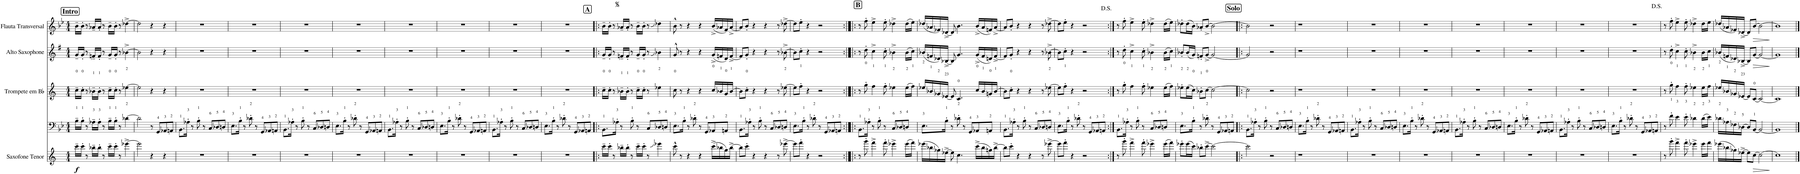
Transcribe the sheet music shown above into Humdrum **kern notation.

**kern	**dynam	**kern	**kern	**kern	**dynam	**kern	**dynam
*part5	*part5	*part4	*part3	*part2	*part2	*part1	*part1
*staff5	*staff5	*staff4	*staff3	*staff2	*staff2	*staff1	*staff1
*I"Saxofone Tenor	*	*I"Trombone	*I"Trompete em Bb	*I"Alto Saxophone	*	*I"Flauta Transversal	*
*I'Sax. Tn.	*	*I'Trb	*I'Tpt	*I'A Sax	*	*I'Fl	*
*clefG2	*	*clefF4	*clefG2	*clefG2	*	*clefG2	*
*Trd8c14	*	*	*Trd1c2	*Trd5c9	*	*	*
*k[]	*	*k[b-e-]	*k[]	*k[f#]	*	*k[b-e-]	*
*M4/4	*	*M4/4	*M4/4	*M4/4	*	*M4/4	*
!!LO:REH:place=s1:a:B:cj:fs=14:t=Intro
=1	=1	=1	=1	=1	=1	=1	=1
!	!LO:DY:b	!	!	!	!	!	!
16ccc~\LL	f	16B-~\LL	16cc~\LL	16g~/LL	.	16b-~\LL	.
16ccc'\JJ	.	16B-'\JJ	16cc'\JJ	16g'/JJ	.	16b-'\JJ	.
8r	.	8r	8r	8r	.	8r	.
16bb-X~\LL	.	16A-X~\LL	16b-X~\LL	16fn~/LL	.	16a-X~/LL	.
16bb-'\JJ	.	16A-'\JJ	16b-'\JJ	16f'/JJ	.	16a-'/JJ	.
8r	.	8r	8r	8r	.	8r	.
16ccc~\LL	.	16B-~\LL	16cc~\LL	16g~/LL	.	16b-~\LL	.
16ccc'\JJ	.	16B-'\JJ	16cc'\JJ	16g'/JJ	.	16b-'\JJ	.
8r	.	8r	8r	8r	.	8r	.
[4eee-X^\	.	[4d-X\	[4ee-X\	[4b-X^\	.	[4dd-X^\	.
=2	=2	=2	=2	=2	=2	=2	=2
2eee-\]	.	2d-\]	2ee-\]	2b-\]	.	2dd-\]	.
4r	.	8r	4r	4r	.	4r	.
.	.	8GG/L	.	.	.	.	.
4r	.	8AA-X/	4r	4r	.	4r	.
.	.	8AAn/J	.	.	.	.	.
=3	=3	=3	=3	=3	=3	=3	=3
1r	.	8.BB-\L	1r	1r	.	1r	.
.	.	16A-X'\Jk	.	.	.	.	.
.	.	8r	.	.	.	.	.
.	.	8B-'\	.	.	.	.	.
.	.	8r	.	.	.	.	.
.	.	8C/L	.	.	.	.	.
.	.	8D-X/	.	.	.	.	.
.	.	8Dn/J	.	.	.	.	.
=4	=4	=4	=4	=4	=4	=4	=4
1r	.	8.E-\L	1r	1r	.	1r	.
.	.	16B-'\Jk	.	.	.	.	.
.	.	8r	.	.	.	.	.
.	.	8d-X'\	.	.	.	.	.
.	.	8r	.	.	.	.	.
.	.	8GG/L	.	.	.	.	.
.	.	8AA-X/	.	.	.	.	.
.	.	8AAn/J	.	.	.	.	.
=5	=5	=5	=5	=5	=5	=5	=5
1r	.	8.BB-\L	1r	1r	.	1r	.
.	.	16A-X'\Jk	.	.	.	.	.
.	.	8r	.	.	.	.	.
.	.	8B-'\	.	.	.	.	.
.	.	8r	.	.	.	.	.
.	.	8C/L	.	.	.	.	.
.	.	8D-X/	.	.	.	.	.
.	.	8Dn/J	.	.	.	.	.
=6	=6	=6	=6	=6	=6	=6	=6
1r	.	8.E-\L	1r	1r	.	1r	.
.	.	16B-'\Jk	.	.	.	.	.
.	.	8r	.	.	.	.	.
.	.	8d-X'\	.	.	.	.	.
.	.	8r	.	.	.	.	.
.	.	8GG/L	.	.	.	.	.
.	.	8AA-X/	.	.	.	.	.
.	.	8AAn/J	.	.	.	.	.
=7	=7	=7	=7	=7	=7	=7	=7
1r	.	8.BB-\L	1r	1r	.	1r	.
.	.	16A-X'\Jk	.	.	.	.	.
.	.	8r	.	.	.	.	.
.	.	8B-'\	.	.	.	.	.
.	.	8r	.	.	.	.	.
.	.	8C/L	.	.	.	.	.
.	.	8D-X/	.	.	.	.	.
.	.	8Dn/J	.	.	.	.	.
=8	=8	=8	=8	=8	=8	=8	=8
1r	.	8.E-\L	1r	1r	.	1r	.
.	.	16B-'\Jk	.	.	.	.	.
.	.	8r	.	.	.	.	.
.	.	8d-X'\	.	.	.	.	.
.	.	8r	.	.	.	.	.
.	.	8GG/L	.	.	.	.	.
.	.	8AA-X/	.	.	.	.	.
.	.	8AAn/J	.	.	.	.	.
=9	=9	=9	=9	=9	=9	=9	=9
1r	.	8.BB-\L	1r	1r	.	1r	.
.	.	16A-X'\Jk	.	.	.	.	.
.	.	8r	.	.	.	.	.
.	.	8B-'\	.	.	.	.	.
.	.	8r	.	.	.	.	.
.	.	8C/L	.	.	.	.	.
.	.	8D-X/	.	.	.	.	.
.	.	8Dn/J	.	.	.	.	.
=10	=10	=10	=10	=10	=10	=10	=10
1r	.	8.E-\L	1r	1r	.	1r	.
.	.	16B-'\Jk	.	.	.	.	.
.	.	8r	.	.	.	.	.
.	.	8d-X'\	.	.	.	.	.
.	.	8r	.	.	.	.	.
.	.	8GG/L	.	.	.	.	.
.	.	8AA-X/	.	.	.	.	.
.	.	8AAn/J	.	.	.	.	.
!!LO:REH:place=s1:a:B:cj:fs=14:t=A
=11!|:	=11!|:	=11!|:	=11!|:	=11!|:	=11!|:	=11!|:	=11!|:
16ccc~\LL	.	8.BB-\L	16cc~\LL	16g~/LL	.	16b-~\LL	.
16ccc'\JJ	.	.	16cc'\JJ	16g'/JJ	.	16b-'\JJ	.
8r	.	.	8r	8r	.	8r	.
.	.	16A-X'\Jk	.	.	.	.	.
16bb-X~\LL	.	8r	16b-X~\LL	16fn~/LL	.	16a-X~/LL	.
16bb-'\JJ	.	.	16b-'\JJ	16f'/JJ	.	16a-'/JJ	.
8r	.	8B-'\	8r	8r	.	8r	.
16ccc~\LL	.	8r	16cc~\LL	16g~/LL	.	16b-~\LL	.
16ccc'\JJ	.	.	16cc'\JJ	16g'/JJ	.	16b-'\JJ	.
8r	.	8C/L	8r	8r	.	8r	.
4eee-X\	.	8D-X/	4ee-X\	4b-X\	.	4dd-X\	.
.	.	8Dn/J	.	.	.	.	.
=12	=12	=12	=12	=12	=12	=12	=12
8ccc^^\	.	8.E-\L	8cc\	8g^^/	.	8b-^^\	.
8r	.	.	8r	8r	.	8r	.
.	.	16B-'\Jk	.	.	.	.	.
4r	.	8r	4r	4r	.	4r	.
.	.	8d-X'\	.	.	.	.	.
4r	.	8r	4r	4r	.	4r	.
.	.	8GG/L	.	.	.	.	.
(16ccc^\LL	.	8AA-X/	16cc/LL	(16g^/LL	.	(16b-^/LL	.
16bb-X\	.	.	16b-X/	16fn/	.	16a-X/	.
16gg\)	.	8AAn/J	16g/	16d/)	.	16f/)	.
[16bb-^\JJ	.	.	[16b-/JJ	[16f^/JJ	.	[16a-^/JJ	.
=13	=13	=13	=13	=13	=13	=13	=13
8bb-\L]	.	8.BB-\L	8b-\L]	8f/L]	.	8a-/L]	.
8ccc'\J	.	.	8cc'\J	8g'/J	.	8b-'/J	.
.	.	16A-X'\Jk	.	.	.	.	.
4r	.	8r	4r	4r	.	4r	.
.	.	8B-'\	.	.	.	.	.
4r	.	8r	4r	4r	.	4r	.
.	.	8C/L	.	.	.	.	.
8r	.	8D-X/	8r	8r	.	8r	.
[8eee-X^\	.	8Dn/J	[8ee-X\	[8b-X^\	.	[8dd-X^\	.
=14	=14	=14	=14	=14	=14	=14	=14
8eee-\L]	.	8.E-\L	8ee-\L]	8b-\L]	.	8dd-\L]	.
8fff'\J	.	.	8ff'\J	8cc'\J	.	8ee-'\J	.
.	.	16B-'\Jk	.	.	.	.	.
4r	.	8r	4r	4r	.	4r	.
.	.	8d-X'\	.	.	.	.	.
2r	.	8r	2r	2r	.	2r	.
.	.	8GG/L	.	.	.	.	.
.	.	8AA-X/	.	.	.	.	.
.	.	8AAn/J	.	.	.	.	.
!!LO:REH:place=s1:a:B:cj:fs=14:t=B:qo=0.5
=15:|!|:	=15:|!|:	=15:|!|:	=15:|!|:	=15:|!|:	=15:|!|:	=15:|!|:	=15:|!|:
8r	.	8.BB-\L	8r	8r	.	8r	.
8ggg'\	.	.	8gg'\	8dd'\	.	8ff'\	.
.	.	16A-X'\Jk	.	.	.	.	.
4fff^\	.	8r	4ff\	4cc^\	.	4ee-^\	.
.	.	8B-'\	.	.	.	.	.
8fff'\	.	8r	8ff'\	8cc'\	.	8ee-'\	.
4eee-X^\	.	8C/L	4ee-X\	4b-X^\	.	4dd-X^\	.
.	.	8D-X/	.	.	.	.	.
(16eee-\LL	.	8Dn/J	(16ee-\LL	(16b-\LL	.	(16dd-\LL	.
16fff\JJ)	.	.	16ff\JJ)	16cc\JJ)	.	16ee-\JJ)	.
=16	=16	=16	=16	=16	=16	=16	=16
(16eee-X\LL	.	8.E-\L	16ee-X/LL	(16b-X/LL	.	(16dd-X/LL	.
16bb-X\	.	.	16b-X/	16fn/	.	16a-X/	.
16gg-X\)	.	.	16g-X/	16d-X/)	.	16f-X/)	.
[16ee-X^\JJ	.	16B-'\Jk	[16e-X/JJ	[16B-X^/JJ	.	[16d-X^/JJ	.
8ee-\]	.	8r	8e-/]	8B-/]	.	8d-/]	.
4.cc\	.	8d-X'\	4.c/	4.g/	.	4.b-\	.
.	.	8r	.	.	.	.	.
.	.	8GG/L	.	.	.	.	.
(16ccc^\LL	.	8AA-X/	16cc/LL	(16g^/LL	.	(16b-^/LL	.
16bb-\	.	.	16b-/	16f/	.	16a-/	.
16ggn\)	.	8AAn/J	16gn/	16dn/)	.	16fn/)	.
[16bb-^\JJ	.	.	[16b-/JJ	[16f^/JJ	.	[16a-^/JJ	.
=17	=17	=17	=17	=17	=17	=17	=17
8bb-\L]	.	8.BB-\L	8b-\L]	8f/L]	.	8a-/L]	.
8ccc'\J	.	.	8cc'\J	8g'/J	.	8b-'/J	.
.	.	16A-X'\Jk	.	.	.	.	.
4r	.	8r	4r	4r	.	4r	.
.	.	8B-'\	.	.	.	.	.
4r	.	8r	4r	4r	.	4r	.
.	.	8C/L	.	.	.	.	.
8r	.	8D-X/	8r	8r	.	8r	.
[8eee-X^\	.	8Dn/J	[8ee-X\	[8b-X^\	.	[8dd-X^\	.
=18	=18	=18	=18	=18	=18	=18	=18
8eee-\L]	.	8.E-\L	8ee-\L]	8b-\L]	.	8dd-\L]	.
8fff'\J	.	.	8ff'\J	8cc'\J	.	8ee-'\J	.
.	.	16B-'\Jk	.	.	.	.	.
4r	.	8r	4r	4r	.	4r	.
.	.	8d-X'\	.	.	.	.	.
2r	.	8r	2r	2r	.	2r	.
.	.	8GG/L	.	.	.	.	.
.	.	8AA-X/	.	.	.	.	.
.	.	8AAn/J	.	.	.	.	.
=19:|!	=19:|!	=19:|!	=19:|!	=19:|!	=19:|!	=19:|!	=19:|!
8r	.	8.BB-\L	8r	8r	.	8r	.
8ggg'\	.	.	8gg'\	8dd'\	.	8ff'\	.
.	.	16A-X'\Jk	.	.	.	.	.
4fff^\	.	8r	4ff\	4cc^\	.	4ee-^\	.
.	.	8B-'\	.	.	.	.	.
8fff'\	.	8r	8ff'\	8cc'\	.	8ee-'\	.
4eee-X^\	.	8C/L	4ee-X\	4b-X^\	.	4dd-X^\	.
.	.	8D-X/	.	.	.	.	.
(16eee-\LL	.	8Dn/J	(16ee-\LL	(16b-\LL	.	(16dd-\LL	.
16fff\JJ)	.	.	16ff\JJ)	16cc\JJ)	.	16ee-\JJ)	.
=20	=20	=20	=20	=20	=20	=20	=20
8eee-X'\L	.	8.E-\L	8ee-X'\L	8b-X'/L	.	8dd-X'\L	.
(16eee-\L	.	.	(16ee-\L	(16b-/L	.	(16dd-\L	.
16ccc\JJ)	.	16B-'\Jk	16cc\JJ)	16g/JJ)	.	16b-\JJ)	.
8bb-X'\L	.	8r	8b-X'\L	8fn'/L	.	8a-X'/L	.
[8ccc^\J	.	8d-X'\	[8cc\J	[8g^/J	.	[8b-^/J	.
2ccc\_	.	8r	2cc\_	2g/_	.	2b-\_	.
.	.	8GG/L	.	.	.	.	.
.	.	8AA-X/	.	.	.	.	.
.	.	8AAn/J	.	.	.	.	.
!!LO:REH:place=s1:a:B:cj:fs=14:t=Solo
=21!|:	=21!|:	=21!|:	=21!|:	=21!|:	=21!|:	=21!|:	=21!|:
2ccc\]	.	8.BB-\L	2cc\]	2g/]	.	2b-\]	.
.	.	16A-X'\Jk	.	.	.	.	.
.	.	8r	.	.	.	.	.
.	.	8B-'\	.	.	.	.	.
2r	.	8r	2r	2r	.	2r	.
.	.	8C/L	.	.	.	.	.
.	.	8D-X/	.	.	.	.	.
.	.	8Dn/J	.	.	.	.	.
=22	=22	=22	=22	=22	=22	=22	=22
1r	.	8.E-\L	1r	1r	.	1r	.
.	.	16B-'\Jk	.	.	.	.	.
.	.	8r	.	.	.	.	.
.	.	8d-X'\	.	.	.	.	.
.	.	8r	.	.	.	.	.
.	.	8GG/L	.	.	.	.	.
.	.	8AA-X/	.	.	.	.	.
.	.	8AAn/J	.	.	.	.	.
=23	=23	=23	=23	=23	=23	=23	=23
1r	.	8.BB-\L	1r	1r	.	1r	.
.	.	16A-X'\Jk	.	.	.	.	.
.	.	8r	.	.	.	.	.
.	.	8B-'\	.	.	.	.	.
.	.	8r	.	.	.	.	.
.	.	8C/L	.	.	.	.	.
.	.	8D-X/	.	.	.	.	.
.	.	8Dn/J	.	.	.	.	.
=24	=24	=24	=24	=24	=24	=24	=24
1r	.	8.E-\L	1r	1r	.	1r	.
.	.	16B-'\Jk	.	.	.	.	.
.	.	8r	.	.	.	.	.
.	.	8d-X'\	.	.	.	.	.
.	.	8r	.	.	.	.	.
.	.	8GG/L	.	.	.	.	.
.	.	8AA-X/	.	.	.	.	.
.	.	8AAn/J	.	.	.	.	.
=25	=25	=25	=25	=25	=25	=25	=25
1r	.	8.BB-\L	1r	1r	.	1r	.
.	.	16A-X'\Jk	.	.	.	.	.
.	.	8r	.	.	.	.	.
.	.	8B-'\	.	.	.	.	.
.	.	8r	.	.	.	.	.
.	.	8C/L	.	.	.	.	.
.	.	8D-X/	.	.	.	.	.
.	.	8Dn/J	.	.	.	.	.
=26	=26	=26	=26	=26	=26	=26	=26
1r	.	8.E-\L	1r	1r	.	1r	.
.	.	16B-'\Jk	.	.	.	.	.
.	.	8r	.	.	.	.	.
.	.	8d-X'\	.	.	.	.	.
.	.	8r	.	.	.	.	.
.	.	8GG/L	.	.	.	.	.
.	.	8AA-X/	.	.	.	.	.
.	.	8AAn/J	.	.	.	.	.
=27	=27	=27	=27	=27	=27	=27	=27
1r	.	8.BB-\L	1r	1r	.	1r	.
.	.	16A-X'\Jk	.	.	.	.	.
.	.	8r	.	.	.	.	.
.	.	8B-'\	.	.	.	.	.
.	.	8r	.	.	.	.	.
.	.	8C/L	.	.	.	.	.
.	.	8D-X/	.	.	.	.	.
.	.	8Dn/J	.	.	.	.	.
=28	=28	=28	=28	=28	=28	=28	=28
1r	.	8.E-\L	1r	1r	.	1r	.
.	.	16B-'\Jk	.	.	.	.	.
.	.	8r	.	.	.	.	.
.	.	8d-X'\	.	.	.	.	.
.	.	8r	.	.	.	.	.
.	.	8GG/L	.	.	.	.	.
.	.	8AA-X/	.	.	.	.	.
.	.	8AAn/J	.	.	.	.	.
=29	=29	=29	=29	=29	=29	=29	=29
8r	.	8r	8r	8r	.	8r	.
8ggg'\	.	8f'\	8gg'\	8dd'\	.	8ff'\	.
4fff^\	.	4e-\	4ff\	4cc^\	.	4ee-^\	.
8fff'\	.	8e-'\	8ff'\	8cc'\	.	8ee-'\	.
4eee-X^\	.	4d-X\	4ee-X\	4b-X^\	.	4dd-X^\	.
16eee-\LL	.	(16d-\LL	16ee-\LL	16b-\LL	.	16dd-\LL	.
16fff\JJ	.	16e-\JJ)	16ff\JJ	16cc\JJ	.	16ee-\JJ	.
=30	=30	=30	=30	=30	=30	=30	=30
(16eee-X\LL	.	16d-X\LL	16ee-X/LL	(16b-X/LL	.	(16dd-X/LL	.
16bb-X\	.	16A-X\	16b-X/	16fn/	.	16a-X/	.
16gg-X\)	.	16F-X\	16g-X/	16d-X/)	.	16f-X/)	.
[16ee-X^\JJ	.	[16D-X\JJ	[16e-X/JJ	[16B-X^/JJ	.	[16d-X^/JJ	.
8ee-\L]	.	8D-/L]	8e-/L]	8B-/L]	.	8d-/L]	.
!	!LO:HP:b	!	!	!	!LO:HP:b	!	!LO:HP:b
[8cc\J	>	[8BB-/J	[8c/J	[8g/J	>	[8b-/J	>
2cc\_	.	2BB-/_	2c/_	2g/_	.	2b-\_	.
.	]	.	.	.	]	.	]
=31	=31	=31	=31	=31	=31	=31	=31
1cc]	.	1BB-]	1c]	1g]	.	1b-]	.
==	==	==	==	==	==	==	==
*-	*-	*-	*-	*-	*-	*-	*-
